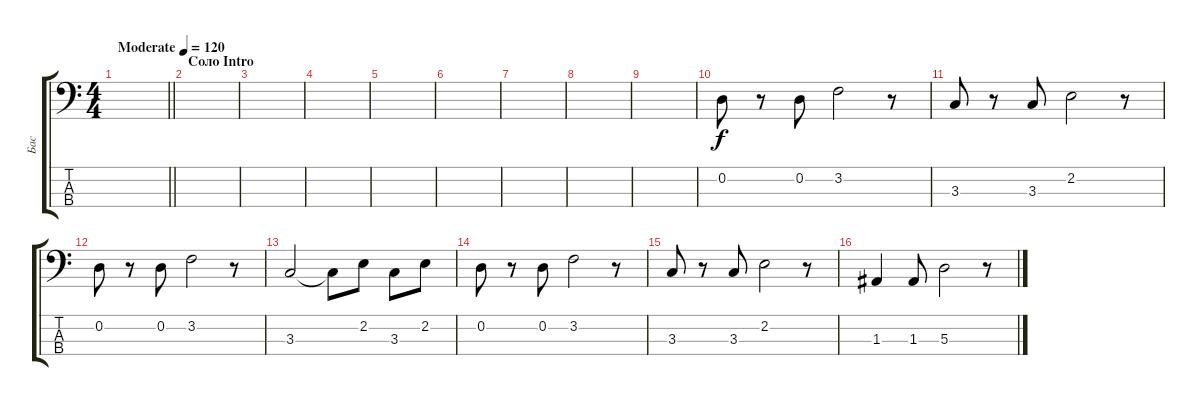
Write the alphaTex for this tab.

\track ("Бас" "Бас") {instrument electricbassfinger}
\staff {score tabs}
\tuning (G2 D2 A1 E1) {hide}
\ts (4 4)
\tempo (120 "Moderate")
\clef f4
\barLineRight lightlight
\ks c
|
\section ("" "Соло Intro")
|
|
|
|
|
|
|
|
0.2.8 r.8 0.2.8 3.2.2 r.8 |
3.3.8 r.8 3.3.8 2.2.2 r.8 |
0.2.8 r.8 0.2.8 3.2.2 r.8 |
3.3.2 3.3{t}.8 2.2.8 3.3.8 2.2.8 |
0.2.8 r.8 0.2.8 3.2.2 r.8 |
3.3.8 r.8 3.3.8 2.2.2 r.8 |
1.3.4 1.3.8 5.3.2 r.8
